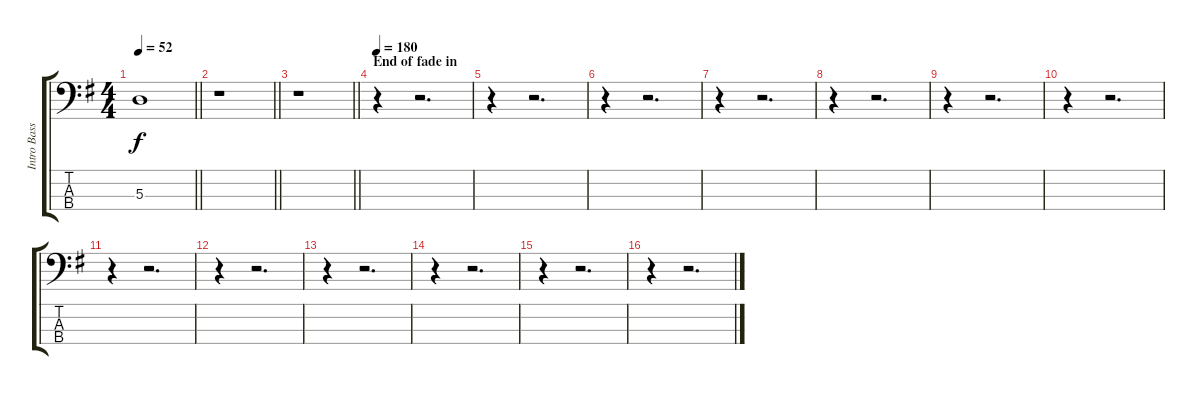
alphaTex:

\track ("Intro Bass" "Intro Bass") {instrument distortionguitar}
\staff {score tabs}
\tuning (G2 D2 A1 E1) {hide}
\ts (4 4)
\tempo 52
\clef f4
\barLineRight lightlight
\ks eminor
5.3{t}.1{dy f} |
\barLineRight lightlight
r.1 |
\barLineRight lightlight
r.1 |
\section ("" "End of fade in")
\tempo 180
r.4 r.2{d} |
r.4 r.2{d} |
r.4 r.2{d} |
r.4 r.2{d} |
r.4 r.2{d} |
r.4 r.2{d} |
r.4 r.2{d} |
r.4 r.2{d} |
r.4 r.2{d} |
r.4 r.2{d} |
r.4 r.2{d} |
r.4 r.2{d} |
r.4 r.2{d}
